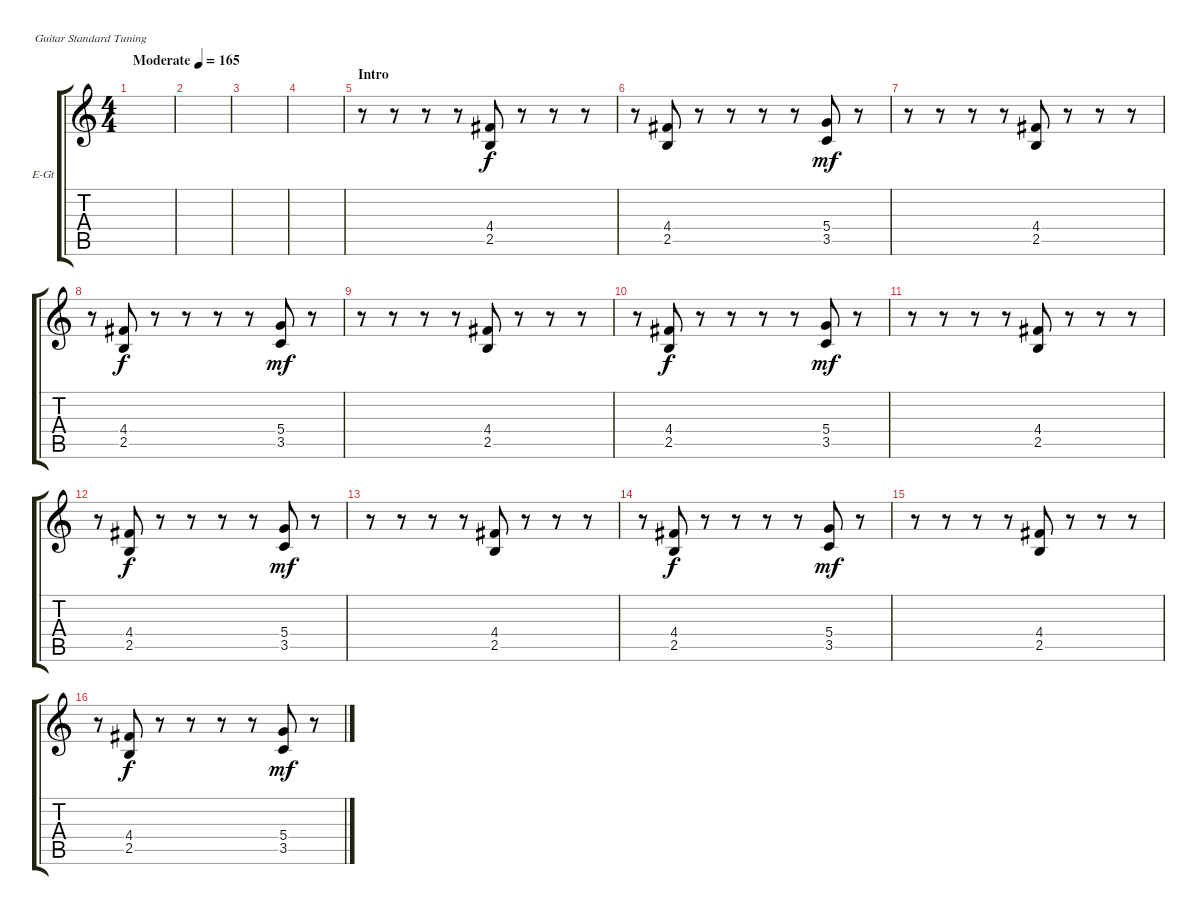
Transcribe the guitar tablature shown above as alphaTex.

\bracketExtendMode groupsimilarinstruments
\firstSystemTrackNameOrientation horizontal
\otherSystemsTrackNameOrientation horizontal
\track ("Rythm 1" "E-Gt") {instrument distortionguitar}
\staff {score tabs}
\tuning (E4 B3 G3 D3 A2 E2)
\ts (4 4)
\beaming (8 2 2 2 2)
\tempo (165 "Moderate")
\clef g2
\ks c
|
|
|
|
\section ("" "Intro")
r.8 r.8 r.8 r.8 (4.4 2.5).8 r.8 r.8 r.8 |
r.8 (4.4 2.5).8{dy f} r.8 r.8 r.8 r.8 (5.4 3.5).8{dy mf} r.8 |
r.8 r.8 r.8 r.8 (4.4 2.5).8 r.8 r.8 r.8 |
r.8 (4.4 2.5).8{dy f} r.8 r.8 r.8 r.8 (5.4 3.5).8{dy mf} r.8 |
r.8 r.8 r.8 r.8 (4.4 2.5).8 r.8 r.8 r.8 |
r.8 (4.4 2.5).8{dy f} r.8 r.8 r.8 r.8 (5.4 3.5).8{dy mf} r.8 |
r.8 r.8 r.8 r.8 (4.4 2.5).8 r.8 r.8 r.8 |
r.8 (4.4 2.5).8{dy f} r.8 r.8 r.8 r.8 (5.4 3.5).8{dy mf} r.8 |
r.8 r.8 r.8 r.8 (4.4 2.5).8 r.8 r.8 r.8 |
r.8 (4.4 2.5).8{dy f} r.8 r.8 r.8 r.8 (5.4 3.5).8{dy mf} r.8 |
r.8 r.8 r.8 r.8 (4.4 2.5).8 r.8 r.8 r.8 |
r.8 (4.4 2.5).8{dy f} r.8 r.8 r.8 r.8 (5.4 3.5).8{dy mf} r.8
